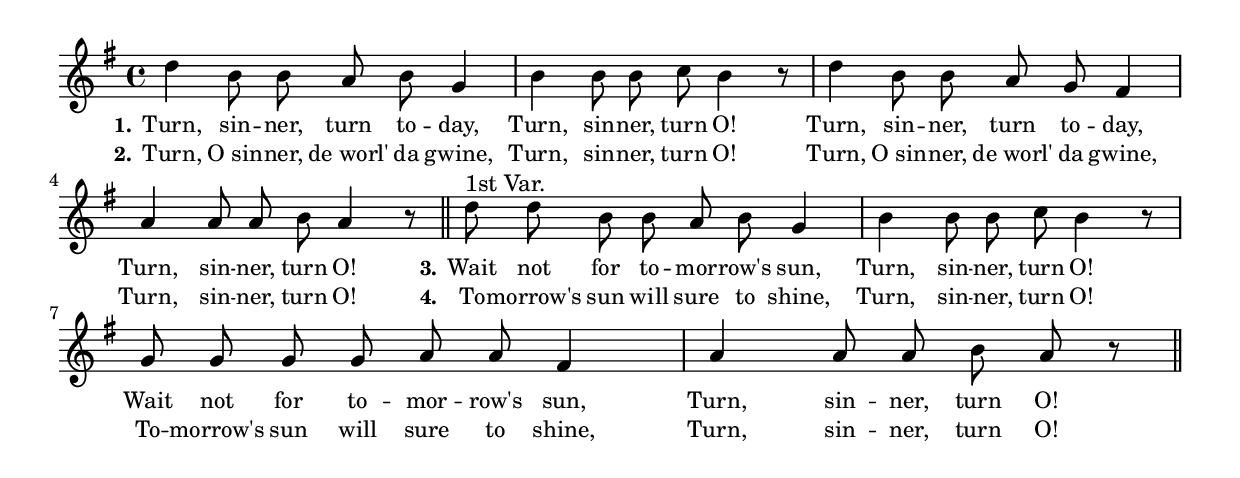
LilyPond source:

% 048-p1.ly - Part of the score sheet for "Turn, sinner, turn O!"
% Copyright (C) 2007  Marcus Brinkmann <marcus@gnu.org>
%
% This score sheet is free software; you can redistribute it and/or
% modify it under the terms of the Creative Commons Legal Code
% Attribution-ShareALike as published by Creative Commons; either
% version 2.0 of the License, or (at your option) any later version.
%
% This score sheet is distributed in the hope that it will be useful,
% but WITHOUT ANY WARRANTY; without even the implied warranty of
% MERCHANTABILITY or FITNESS FOR A PARTICULAR PURPOSE.  See the
% Creative Commons Legal Code Attribution-ShareALike for more details.
%
% You should have received a copy of the Creative Commons Legal Code
% Attribution-ShareALike along with this score sheet; if not, write to
% Creative Commons, 543 Howard Street, 5th Floor,
% San Francisco, CA 94105-3013  United States

\version "2.21.0"

%\header
%{
%  title = "Turn, Sinner, Turn O!"
%  composer = "trad."
%}

melody =
<<
     \context Voice
    {
	\set Staff.midiInstrument = "acoustic grand"
	\override Staff.VerticalAxisGroup.minimum-Y-extent = #'(0 . 0)
	
	\autoBeamOff

	\time 4/4
	\clef violin
	\key g \major

	d''4 b'8 b' a' b' g'4 | b'4 b'8 b' c'' b'4 r8 |
	d''4 b'8 b' a' g' fis'4 | a'4 a'8 a' b' a'4 r8 \bar "||"

	d''8^\markup{1st Var.} d'' b' b' a' b' g'4 | b'4 b'8 b' c'' b'4 r8 |
	g'8 g' g' g' a' a' fis'4 | a'4 a'8 a' b' a'8 r8 \bar "||"
    }

    \new Lyrics
    \lyricsto "" {
        \override LyricText.font-size = #0
        \override StanzaNumber.font-size = #-1

	\set stanza = "1."
	Turn, sin -- ner, turn to -- day, Turn, sin -- ner, turn O!
	Turn, sin -- ner, turn to -- day, Turn, sin -- ner, turn O!
	\set stanza = "3."
	Wait not for to -- mor -- row's sun, Turn, sin -- ner, turn O!
	Wait not for to -- mor -- row's sun, Turn, sin -- ner, turn O!
    }

    \new Lyrics
    \lyricsto "" {
        \override LyricText.font-size = #0
        \override StanzaNumber.font-size = #-1

	\set stanza = "2."
	Turn, "O sin" -- ner, "de worl'" da gwine, Turn, sin -- ner, turn O!
	Turn, "O sin" -- ner, "de worl'" da gwine, Turn, sin -- ner, turn O!
	\set stanza = "4."
	To -- morrow's sun will sure to shine, Turn, sin -- ner, turn O!
	To -- morrow's sun will sure to shine, Turn, sin -- ner, turn O!
    }
>>


\score
{
  \new Staff { \melody }

  \layout { indent = 0.0 }
}


\score
{
  \new Staff { \unfoldRepeats \melody }

  
  \midi {
    \tempo 4 = 80
    }


}
